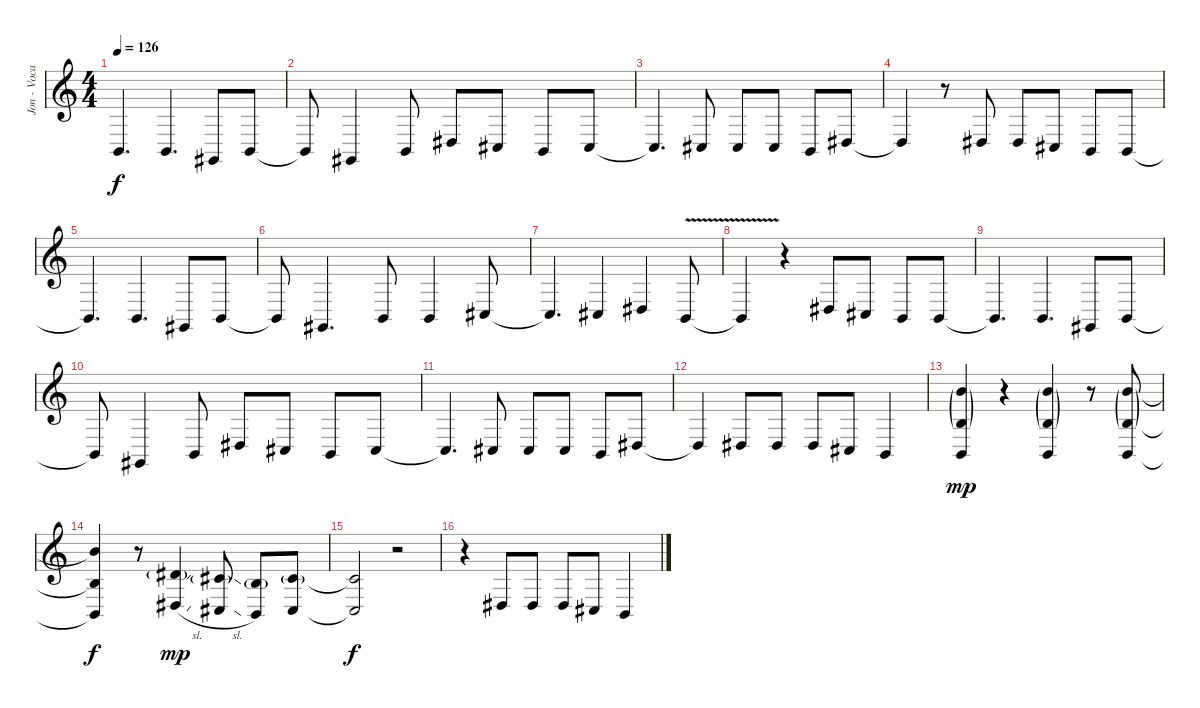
\track ("Jon - Vocals" "Jon - Voca") {instrument tangoaccordion}
\staff {score}
\tuning (E4 B3 G3 D3 A2 E2) {hide}
\ts (4 4)
\tempo 126
\clef g2
\ks c
2.5{t}.4{d dy f} 2.5.4{d} 4.6.8 2.5.8 |
2.5{t}.8 4.6.4 2.5.8 1.4.8 4.5.8 2.5.8 4.5.8 |
4.5{t}.4{d} 4.5.8 4.5.8 4.5.8 2.5.8 1.4.8 |
1.4{t}.4 r.8 1.4.8 1.4.8 4.5.8 2.5.8 2.5.8 |
2.5{t}.4{d} 2.5.4{d} 4.6.8 2.5.8 |
2.5{t}.8 4.6.4{d} 2.5.8 2.5.4 4.5.8 |
4.5{t}.4{d} 4.5.4 1.4.4 2.5{v}.8 |
2.5{t}.4 r.4 1.4.8 4.5.8 2.5.8 2.5.8 |
2.5{t}.4{d} 2.5.4{d} 4.6.8 2.5.8 |
2.5{t}.8 4.6.4 2.5.8 1.4.8 4.5.8 2.5.8 4.5.8 |
4.5{t}.4{d} 4.5.8 4.5.8 4.5.8 2.5.8 1.4.8 |
1.4{t}.4 1.4.8 1.4.8 1.4.8 4.5.8 2.5.4 |
(7.1{g} 4.3{g} 2.5).4{dy mp} r.4 (7.1{g} 4.3{g} 2.5).4 r.8 (7.1{g} 4.3{g} 2.5).8 |
(7.1{t} 4.3{t} 2.5{t}).4{dy f} r.8 (8.3{sl g} 6.5{sl}).4{dy mp} (6.3{sl g} 4.5{sl}).8 (4.3{g} 2.5).8 (6.3{g} 4.5).8 |
(6.3{t} 4.5{t}).2{dy f} r.2 |
r.4 1.4.8 1.4.8 1.4.8 4.5.8 2.5.4
